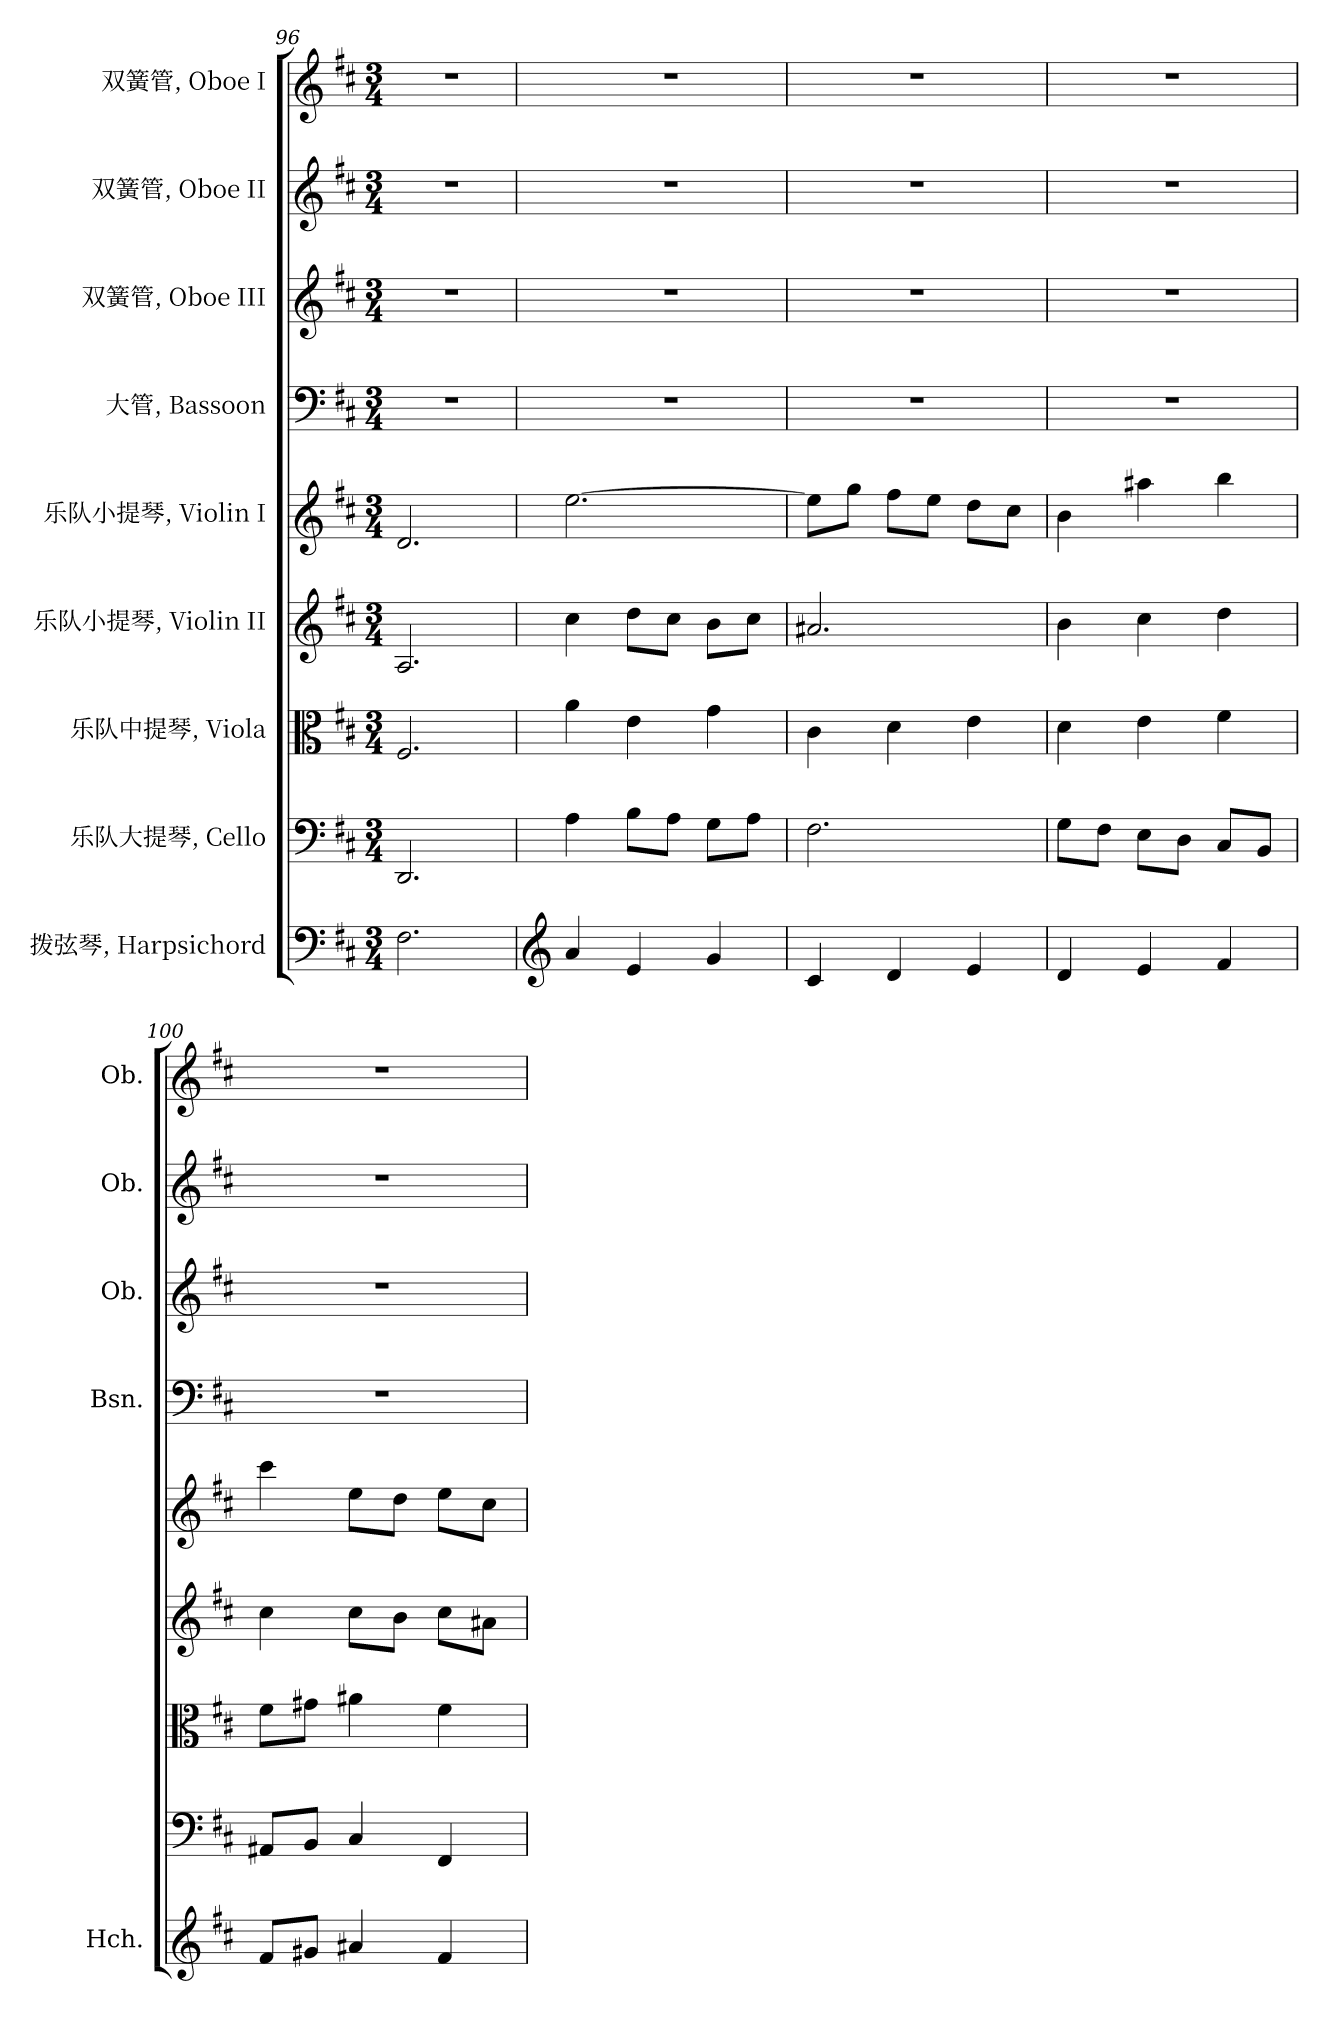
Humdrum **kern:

**kern	**kern	**kern	**kern	**kern	**kern	**kern	**kern	**kern
*part9	*part8	*part7	*part6	*part5	*part4	*part3	*part2	*part1
*staff9	*staff8	*staff7	*staff6	*staff5	*staff4	*staff3	*staff2	*staff1
*I"拨弦琴, Harpsichord	*I"乐队大提琴, Cello	*I"乐队中提琴, Viola	*I"乐队小提琴, Violin II	*I"乐队小提琴, Violin I	*I"大管, Bassoon	*I"双簧管, Oboe III	*I"双簧管, Oboe II	*I"双簧管, Oboe I
*I'Hch.	*	*	*	*	*I'Bsn.	*I'Ob.	*I'Ob.	*I'Ob.
*clefF4	*clefF4	*clefC3	*clefG2	*clefG2	*clefF4	*clefG2	*clefG2	*clefG2
*k[f#c#]	*k[f#c#]	*k[f#c#]	*k[f#c#]	*k[f#c#]	*k[f#c#]	*k[f#c#]	*k[f#c#]	*k[f#c#]
*M3/4	*M3/4	*M3/4	*M3/4	*M3/4	*M3/4	*M3/4	*M3/4	*M3/4
=96	=96	=96	=96	=96	=96	=96	=96	=96
2.F#\	2.DD/	2.F#/	2.A/	2.d/	2.r	2.r	2.r	2.r
=97	=97	=97	=97	=97	=97	=97	=97	=97
*clefG2	*	*	*	*	*	*	*	*
4a/	4A\	4a\	4cc#\	[2.ee\	2.r	2.r	2.r	2.r
4e/	8B\L	4e\	8dd\L	.	.	.	.	.
.	8A\J	.	8cc#\J	.	.	.	.	.
4g/	8G\L	4g\	8b\L	.	.	.	.	.
.	8A\J	.	8cc#\J	.	.	.	.	.
=98	=98	=98	=98	=98	=98	=98	=98	=98
4c#/	2.F#\	4c#\	2.a#X/	8ee\L]	2.r	2.r	2.r	2.r
.	.	.	.	8gg\J	.	.	.	.
4d/	.	4d\	.	8ff#\L	.	.	.	.
.	.	.	.	8ee\J	.	.	.	.
4e/	.	4e\	.	8dd\L	.	.	.	.
.	.	.	.	8cc#\J	.	.	.	.
=99	=99	=99	=99	=99	=99	=99	=99	=99
4d/	8G\L	4d\	4b\	4b\	2.r	2.r	2.r	2.r
.	8F#\J	.	.	.	.	.	.	.
4e/	8E\L	4e\	4cc#\	4aa#X\	.	.	.	.
.	8D\J	.	.	.	.	.	.	.
4f#/	8C#/L	4f#\	4dd\	4bb\	.	.	.	.
.	8BB/J	.	.	.	.	.	.	.
!!LO:PB:g=z
=100	=100	=100	=100	=100	=100	=100	=100	=100
8f#/L	8AA#X/L	8f#\L	4cc#\	4ccc#\	2.r	2.r	2.r	2.r
8g#X/J	8BB/J	8g#X\J	.	.	.	.	.	.
4a#X/	4C#/	4a#X\	8cc#\L	8ee\L	.	.	.	.
.	.	.	8b\J	8dd\J	.	.	.	.
4f#/	4FF#/	4f#\	8cc#\L	8ee\L	.	.	.	.
.	.	.	8a#X\J	8cc#\J	.	.	.	.
=	=	=	=	=	=	=	=	=
*-	*-	*-	*-	*-	*-	*-	*-	*-
